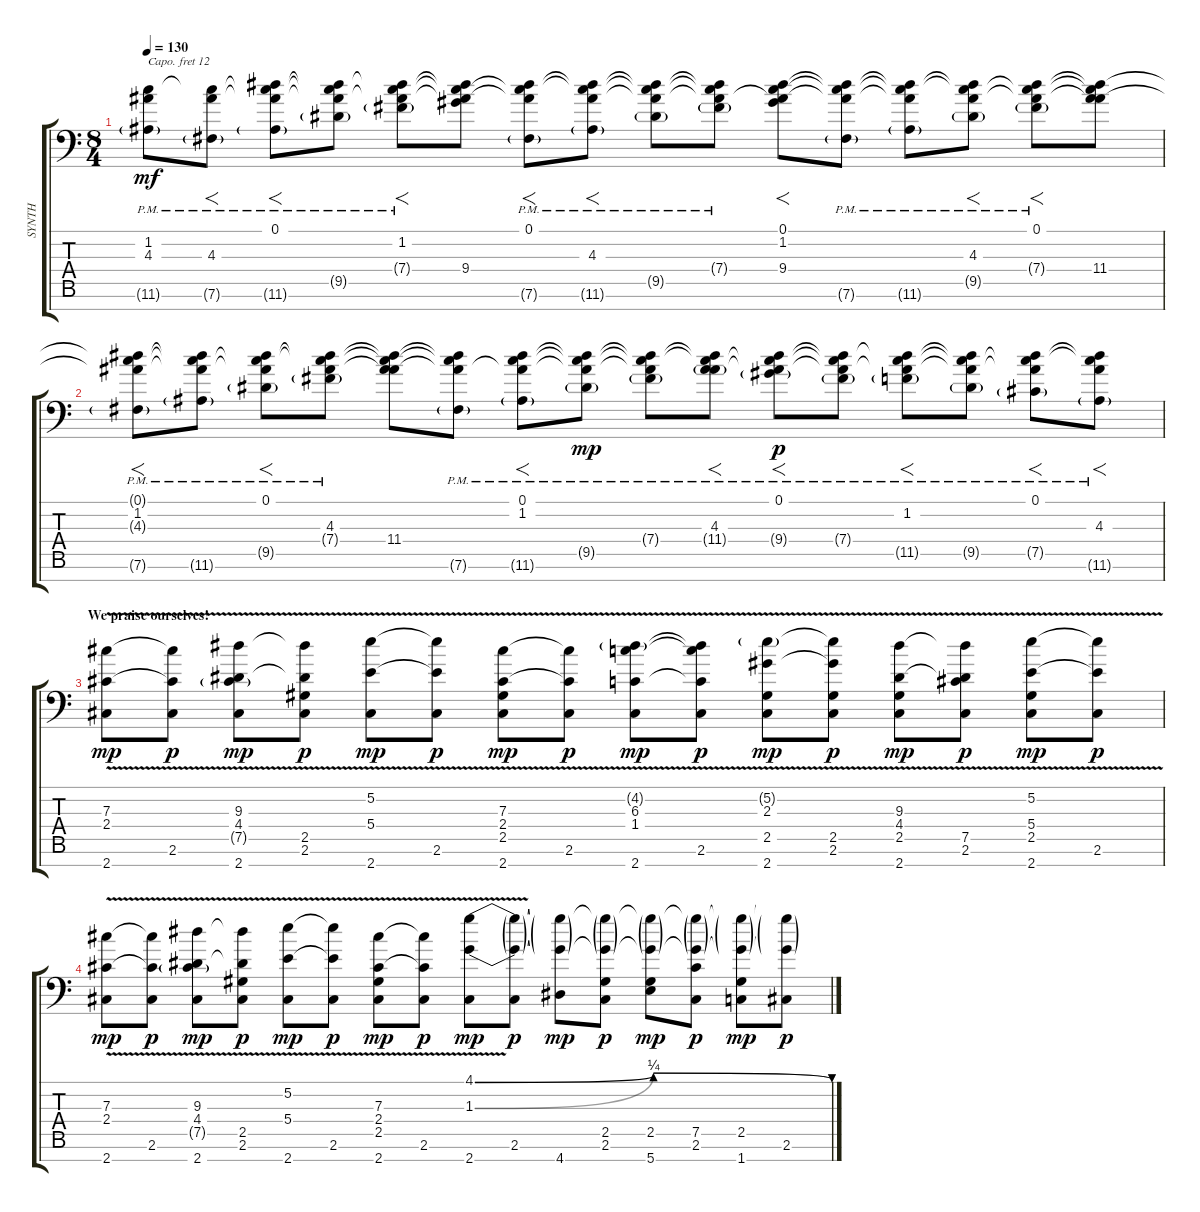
\track ("SYNTH" "SYNTH") {instrument synthbrass2}
\staff {score tabs}
\capo 12
\tuning (Eb4 B3 Gb3 B2 Gb2 B1 B-1) {hide}
\ts (8 4)
\tempo 130
\clef f4
\ks c
(1.2{t} 4.3{t} 11.6{g pm}).8{dy mf} (1.2{t} 4.3 7.6{g pm}).8{f} (0.1 1.2{t} 4.3{t} 11.6{g pm}).8{f} (0.1{t} 1.2{t} 4.3{t} 9.5{g pm}).8 (0.1{t} 1.2 4.3{t} 7.4{g pm}).8{f} (0.1{t} 1.2{t} 4.3{t} 9.4).8 (0.1 1.2{t} 4.3{t} 7.6{g pm}).8{f} (0.1{t} 1.2{t} 4.3 11.6{g pm}).8{f} (0.1{t} 1.2{t} 4.3{t} 9.5{g pm}).8 (0.1{t} 1.2{t} 4.3{t} 7.4{g pm}).8 (0.1 1.2 4.3{t} 9.4).8{f} (0.1{t} 1.2{t} 4.3{t} 7.6{g pm}).8 (0.1{t} 1.2{t} 4.3{t} 11.6{g pm}).8 (0.1{t} 1.2{t} 4.3 9.5{g pm}).8{f} (0.1 1.2{t} 4.3{t} 7.4{g pm}).8{f} (0.1{t} 1.2{t} 4.3{t} 11.4).8 |
(0.1{t} 1.2 4.3{t} 7.6{g pm}).8{f} (0.1{t} 1.2{t} 4.3{t} 11.6{g pm}).8 (0.1 1.2{t} 4.3{t} 9.5{g pm}).8{f} (0.1{t} 1.2{t} 4.3 7.4{g pm}).8 (0.1{t} 1.2{t} 4.3{t} 11.4).8 (0.1{t} 1.2{t} 4.3{t} 7.6{g pm}).8 (0.1 1.2 4.3{t} 11.6{g pm}).8{f} (0.1{t} 1.2{t} 4.3{t} 9.5{g pm}).8{dy mp} (0.1{t} 1.2{t} 4.3{t} 7.4{g pm}).8 (0.1{t} 1.2{t} 4.3 11.4{g pm}).8{f} (0.1 1.2{t} 4.3{t} 9.4{g pm}).8{f dy p} (0.1{t} 1.2{t} 4.3{t} 7.4{g pm}).8 (0.1{t} 1.2 4.3{t} 11.5{g pm}).8{f} (0.1{t} 1.2{t} 4.3{t} 9.5{g pm}).8 (0.1 1.2{t} 4.3{t} 7.5{g pm}).8{f} (0.1{t} 1.2{t} 4.3 11.6{g pm}).8{f} |
\section ("" "We praise ourselves!")
(7.3{v} 2.4{v} 2.7).8{dy mp} (7.3{t} 2.4{t} 2.6).8{dy p} (9.3{v} 4.4{v} 7.5{g} 2.7).8{dy mp} (9.3{t} 4.4{t} 2.5 2.6).8{dy p} (5.2{v} 5.4{v} 2.7).8{dy mp} (5.2{t} 5.4{t} 2.6).8{dy p} (7.3{v} 2.4{v} 2.5 2.7).8{dy mp} (7.3{t} 2.4{t} 2.6).8{dy p} (4.2{v g} 6.3{v} 1.4{v} 2.7).8{dy mp} (4.2{t} 6.3{t} 1.4{t} 2.6).8{dy p} (5.2{v g} 2.3{v} 2.5{v} 2.7).8{dy mp} (5.2{t} 2.3{t} 2.5 2.6).8{dy p} (9.3{v} 4.4{v} 2.5 2.7).8{dy mp} (9.3{t} 4.4{t} 7.5 2.6).8{dy p} (5.2{v} 5.4{v} 2.5 2.7).8{dy mp} (5.2{t} 5.4{t} 2.6).8{dy p} |
(7.3{v} 2.4{v} 2.7).8{dy mp} (7.3{t} 2.4{t} 2.6).8{dy p} (9.3{v} 4.4{v} 7.5{g} 2.7).8{dy mp} (9.3{t} 4.4{t} 2.5 2.6).8{dy p} (5.2{v} 5.4{v} 2.7).8{dy mp} (5.2{t} 5.4{t} 2.6).8{dy p} (7.3{v} 2.4{v} 2.5 2.7).8{dy mp} (7.3{t} 2.4{t} 2.6).8{dy p} (4.1{be (bendrelease 0 0 30 1 30 1 60 0) v} 1.3{be (bendrelease 0 0 30 1 30 1 60 0) v} 2.7).8{dy mp} (4.1{t} 1.3{t} 2.6).8{dy p} (4.1{t} 1.3{t} 4.7).8{dy mp} (4.1{t} 1.3{t} 2.5 2.6).8{dy p} (4.1{t} 1.3{t} 2.5 5.7).8{dy mp} (4.1{t} 1.3{t} 7.5 2.6).8{dy p} (4.1{t} 1.3{t} 2.5 1.7).8{dy mp} (4.1{t} 1.3{t} 2.6).8{dy p}
